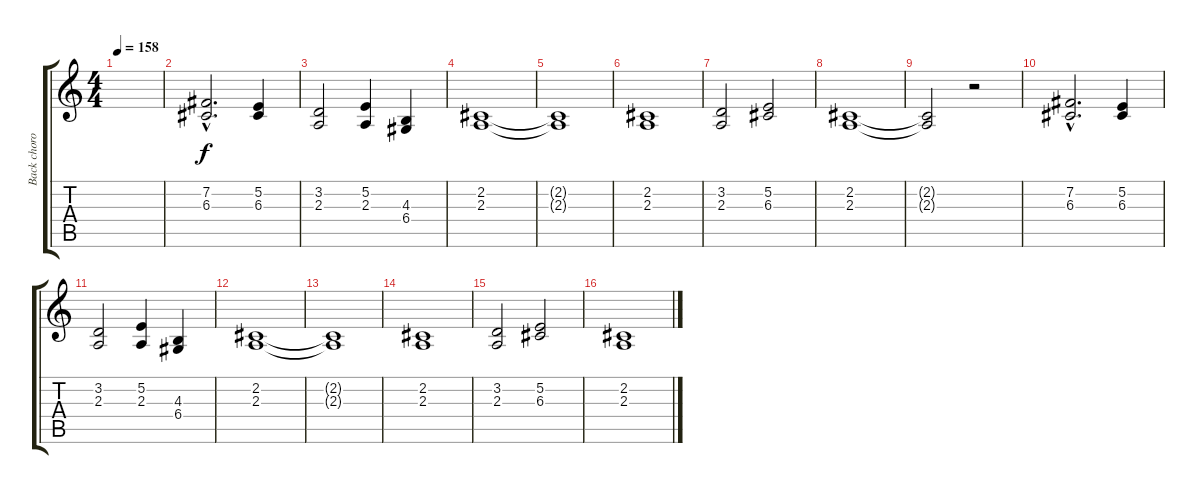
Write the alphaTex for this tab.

\track ("Back chorous 2" "Back choro") {instrument synthvoice}
\staff {score tabs}
\tuning (E4 B3 G3 D3 A2 E2) {hide}
\ts (4 4)
\tempo 158
\clef g2
\ks c
|
(7.2{hac} 6.3{hac}).2{d} (5.2 6.3).4 |
(3.2 2.3).2 (5.2 2.3).4 (4.3 6.4).4 |
(2.2 2.3).1 |
(2.2{t} 2.3{t}).1 |
(2.2 2.3).1 |
(3.2 2.3).2 (5.2 6.3).2 |
(2.2 2.3).1 |
(2.2{t} 2.3{t}).2 r.2 |
(7.2{hac} 6.3{hac}).2{d} (5.2 6.3).4 |
(3.2 2.3).2 (5.2 2.3).4 (4.3 6.4).4 |
(2.2 2.3).1 |
(2.2{t} 2.3{t}).1 |
(2.2 2.3).1 |
(3.2 2.3).2 (5.2 6.3).2 |
(2.2 2.3).1
